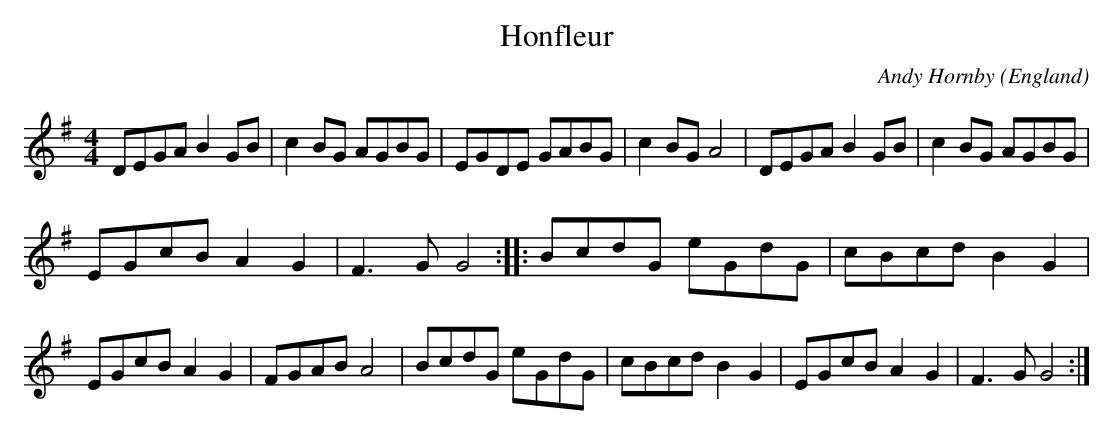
X:1
T:Honfleur
C:Andy Hornby
M:4/4
O:England
K:G
DEGA B2GB|c2BG AGBG|EGDE GABG|c2BG A4|\
DEGA B2GB|c2BG AGBG|
EGcB A2G2|F3G G4 :|\
|:\
BcdG eGdG|cBcd B2G2|
EGcB A2G2|FGAB A4|\
BcdG eGdG|cBcd B2G2|EGcB A2G2|F3G G4 :|
